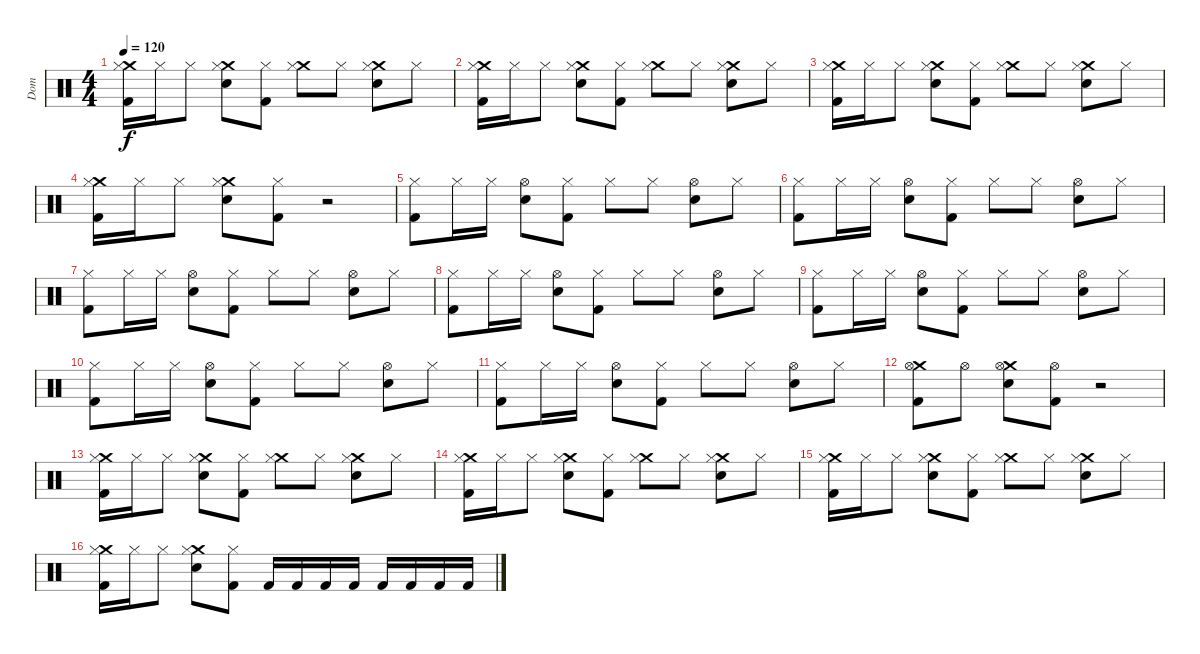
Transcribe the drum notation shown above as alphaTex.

\track ("Dom" "Dom") {instrument percussion}
\staff {score}
\articulation defaults
\ts (4 4)
\tempo 120
\clef neutral
\ks c
("Crash medium (hit)" "Hi-Hat (closed)" "Kick (hit) 2").16{dy f} "Hi-Hat (closed)".16 "Hi-Hat (closed)".8 ("Crash medium (hit)" "Hi-Hat (closed)" "Electric Snare (hit)").8 ("Hi-Hat (closed)" "Kick (hit) 2").8 ("Crash medium (hit)" "Hi-Hat (closed)").8 "Hi-Hat (closed)".8 ("Crash medium (hit)" "Hi-Hat (closed)" "Electric Snare (hit)").8 "Hi-Hat (closed)".8 |
("Crash medium (hit)" "Hi-Hat (closed)" "Kick (hit) 2").16 "Hi-Hat (closed)".16 "Hi-Hat (closed)".8 ("Crash medium (hit)" "Hi-Hat (closed)" "Electric Snare (hit)").8 ("Hi-Hat (closed)" "Kick (hit) 2").8 ("Crash medium (hit)" "Hi-Hat (closed)").8 "Hi-Hat (closed)".8 ("Crash medium (hit)" "Hi-Hat (closed)" "Electric Snare (hit)").8 "Hi-Hat (closed)".8 |
("Crash medium (hit)" "Hi-Hat (closed)" "Kick (hit) 2").16 "Hi-Hat (closed)".16 "Hi-Hat (closed)".8 ("Crash medium (hit)" "Hi-Hat (closed)" "Electric Snare (hit)").8 ("Hi-Hat (closed)" "Kick (hit) 2").8 ("Crash medium (hit)" "Hi-Hat (closed)").8 "Hi-Hat (closed)".8 ("Crash medium (hit)" "Hi-Hat (closed)" "Electric Snare (hit)").8 "Hi-Hat (closed)".8 |
("Crash medium (hit)" "Hi-Hat (closed)" "Kick (hit) 2").16 "Hi-Hat (closed)".16 "Hi-Hat (closed)".8 ("Crash medium (hit)" "Hi-Hat (closed)" "Electric Snare (hit)").8 ("Hi-Hat (closed)" "Kick (hit) 2").8 r.2 |
("Kick (hit) 2" "Hi-Hat (closed)").8 "Hi-Hat (closed)".16 "Hi-Hat (closed)".16 ("Hi-Hat (open)" "Snare (hit) 2").8 ("Kick (hit) 2" "Hi-Hat (closed)").8 "Hi-Hat (closed)".8 "Hi-Hat (closed)".8 ("Hi-Hat (open)" "Snare (hit) 2").8 "Hi-Hat (closed)".8 |
("Kick (hit) 2" "Hi-Hat (closed)").8 "Hi-Hat (closed)".16 "Hi-Hat (closed)".16 ("Hi-Hat (open)" "Snare (hit) 2").8 ("Kick (hit) 2" "Hi-Hat (closed)").8 "Hi-Hat (closed)".8 "Hi-Hat (closed)".8 ("Hi-Hat (open)" "Snare (hit) 2").8 "Hi-Hat (closed)".8 |
("Kick (hit) 2" "Hi-Hat (closed)").8 "Hi-Hat (closed)".16 "Hi-Hat (closed)".16 ("Hi-Hat (open)" "Snare (hit) 2").8 ("Kick (hit) 2" "Hi-Hat (closed)").8 "Hi-Hat (closed)".8 "Hi-Hat (closed)".8 ("Hi-Hat (open)" "Snare (hit) 2").8 "Hi-Hat (closed)".8 |
("Kick (hit) 2" "Hi-Hat (closed)").8 "Hi-Hat (closed)".16 "Hi-Hat (closed)".16 ("Hi-Hat (open)" "Snare (hit) 2").8 ("Kick (hit) 2" "Hi-Hat (closed)").8 "Hi-Hat (closed)".8 "Hi-Hat (closed)".8 ("Hi-Hat (open)" "Snare (hit) 2").8 "Hi-Hat (closed)".8 |
("Kick (hit) 2" "Hi-Hat (closed)").8 "Hi-Hat (closed)".16 "Hi-Hat (closed)".16 ("Hi-Hat (open)" "Snare (hit) 2").8 ("Kick (hit) 2" "Hi-Hat (closed)").8 "Hi-Hat (closed)".8 "Hi-Hat (closed)".8 ("Hi-Hat (open)" "Snare (hit) 2").8 "Hi-Hat (closed)".8 |
("Kick (hit) 2" "Hi-Hat (closed)").8 "Hi-Hat (closed)".16 "Hi-Hat (closed)".16 ("Hi-Hat (open)" "Snare (hit) 2").8 ("Kick (hit) 2" "Hi-Hat (closed)").8 "Hi-Hat (closed)".8 "Hi-Hat (closed)".8 ("Hi-Hat (open)" "Snare (hit) 2").8 "Hi-Hat (closed)".8 |
("Kick (hit) 2" "Hi-Hat (closed)").8 "Hi-Hat (closed)".16 "Hi-Hat (closed)".16 ("Hi-Hat (open)" "Snare (hit) 2").8 ("Kick (hit) 2" "Hi-Hat (closed)").8 "Hi-Hat (closed)".8 "Hi-Hat (closed)".8 ("Hi-Hat (open)" "Snare (hit) 2").8 "Hi-Hat (closed)".8 |
("Crash medium (hit)" "Kick (hit) 2" "Hi-Hat (open)").8 "Hi-Hat (open)".8 ("Crash medium (hit)" "Hi-Hat (open)" "Snare (hit) 2").8 ("Kick (hit) 2" "Hi-Hat (open)").8 r.2 |
("Crash medium (hit)" "Hi-Hat (closed)" "Kick (hit) 2").16 "Hi-Hat (closed)".16 "Hi-Hat (closed)".8 ("Crash medium (hit)" "Hi-Hat (closed)" "Electric Snare (hit)").8 ("Hi-Hat (closed)" "Kick (hit) 2").8 ("Crash medium (hit)" "Hi-Hat (closed)").8 "Hi-Hat (closed)".8 ("Crash medium (hit)" "Hi-Hat (closed)" "Electric Snare (hit)").8 "Hi-Hat (closed)".8 |
("Crash medium (hit)" "Hi-Hat (closed)" "Kick (hit) 2").16 "Hi-Hat (closed)".16 "Hi-Hat (closed)".8 ("Crash medium (hit)" "Hi-Hat (closed)" "Electric Snare (hit)").8 ("Hi-Hat (closed)" "Kick (hit) 2").8 ("Crash medium (hit)" "Hi-Hat (closed)").8 "Hi-Hat (closed)".8 ("Crash medium (hit)" "Hi-Hat (closed)" "Electric Snare (hit)").8 "Hi-Hat (closed)".8 |
("Crash medium (hit)" "Hi-Hat (closed)" "Kick (hit) 2").16 "Hi-Hat (closed)".16 "Hi-Hat (closed)".8 ("Crash medium (hit)" "Hi-Hat (closed)" "Electric Snare (hit)").8 ("Hi-Hat (closed)" "Kick (hit) 2").8 ("Crash medium (hit)" "Hi-Hat (closed)").8 "Hi-Hat (closed)".8 ("Crash medium (hit)" "Hi-Hat (closed)" "Electric Snare (hit)").8 "Hi-Hat (closed)".8 |
("Crash medium (hit)" "Hi-Hat (closed)" "Kick (hit) 2").16 "Hi-Hat (closed)".16 "Hi-Hat (closed)".8 ("Crash medium (hit)" "Hi-Hat (closed)" "Electric Snare (hit)").8 ("Hi-Hat (closed)" "Kick (hit) 2").8 "Kick (hit) 2".16 "Kick (hit) 2".16 "Kick (hit) 2".16 "Kick (hit) 2".16 "Kick (hit) 2".16 "Kick (hit) 2".16 "Kick (hit) 2".16 "Kick (hit) 2".16
